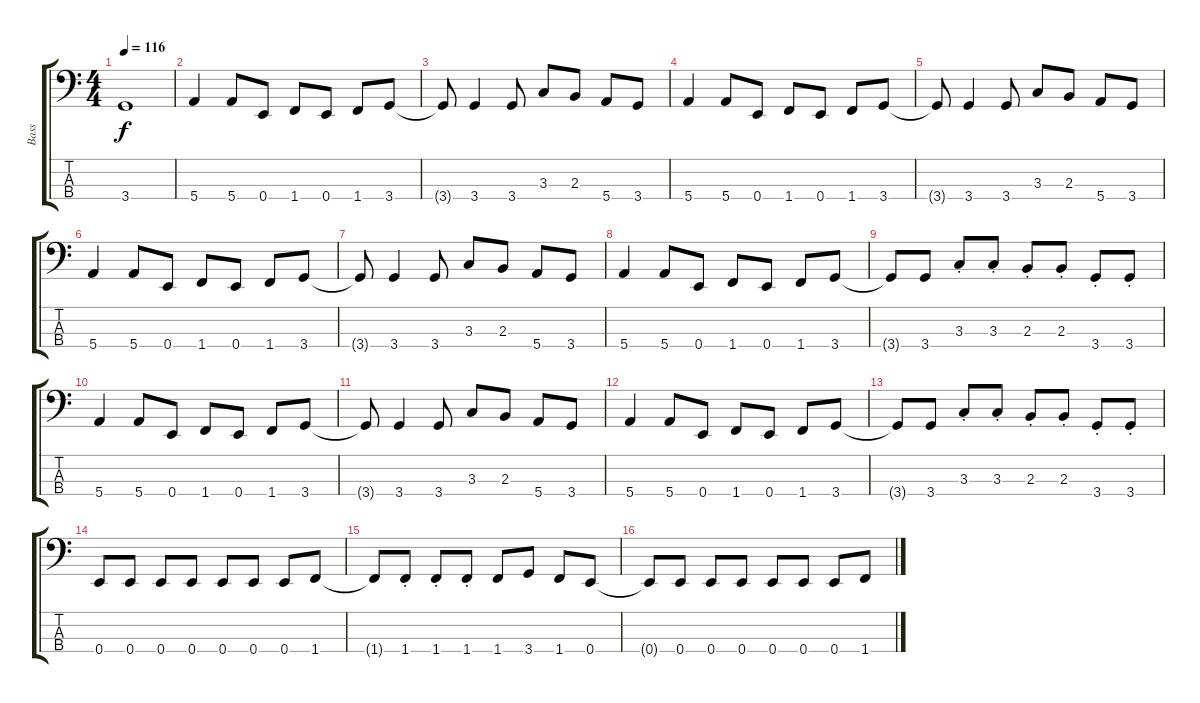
\track ("Bass" "Bass") {instrument electricbassfinger}
\staff {score tabs}
\tuning (G2 D2 A1 E1) {hide}
\ts (4 4)
\tempo 116
\clef f4
\ks c
3.4{t}.1{dy f} |
5.4.4 5.4.8 0.4.8 1.4.8 0.4.8 1.4.8 3.4.8 |
3.4{t}.8 3.4.4 3.4.8 3.3.8 2.3.8 5.4.8 3.4.8 |
5.4.4 5.4.8 0.4.8 1.4.8 0.4.8 1.4.8 3.4.8 |
3.4{t}.8 3.4.4 3.4.8 3.3.8 2.3.8 5.4.8 3.4.8 |
5.4.4 5.4.8 0.4.8 1.4.8 0.4.8 1.4.8 3.4.8 |
3.4{t}.8 3.4.4 3.4.8 3.3.8 2.3.8 5.4.8 3.4.8 |
5.4.4 5.4.8 0.4.8 1.4.8 0.4.8 1.4.8 3.4.8 |
3.4{t}.8 3.4.8 3.3{st}.8 3.3{st}.8 2.3{st}.8 2.3{st}.8 3.4{st}.8 3.4{st}.8 |
5.4.4 5.4.8 0.4.8 1.4.8 0.4.8 1.4.8 3.4.8 |
3.4{t}.8 3.4.4 3.4.8 3.3.8 2.3.8 5.4.8 3.4.8 |
5.4.4 5.4.8 0.4.8 1.4.8 0.4.8 1.4.8 3.4.8 |
3.4{t}.8 3.4.8 3.3{st}.8 3.3{st}.8 2.3{st}.8 2.3{st}.8 3.4{st}.8 3.4{st}.8 |
0.4.8 0.4.8 0.4.8 0.4.8 0.4.8 0.4.8 0.4.8 1.4.8 |
1.4{t}.8 1.4{st}.8 1.4{st}.8 1.4{st}.8 1.4.8 3.4.8 1.4.8 0.4.8 |
0.4{t}.8 0.4.8 0.4.8 0.4.8 0.4.8 0.4.8 0.4.8 1.4.8
